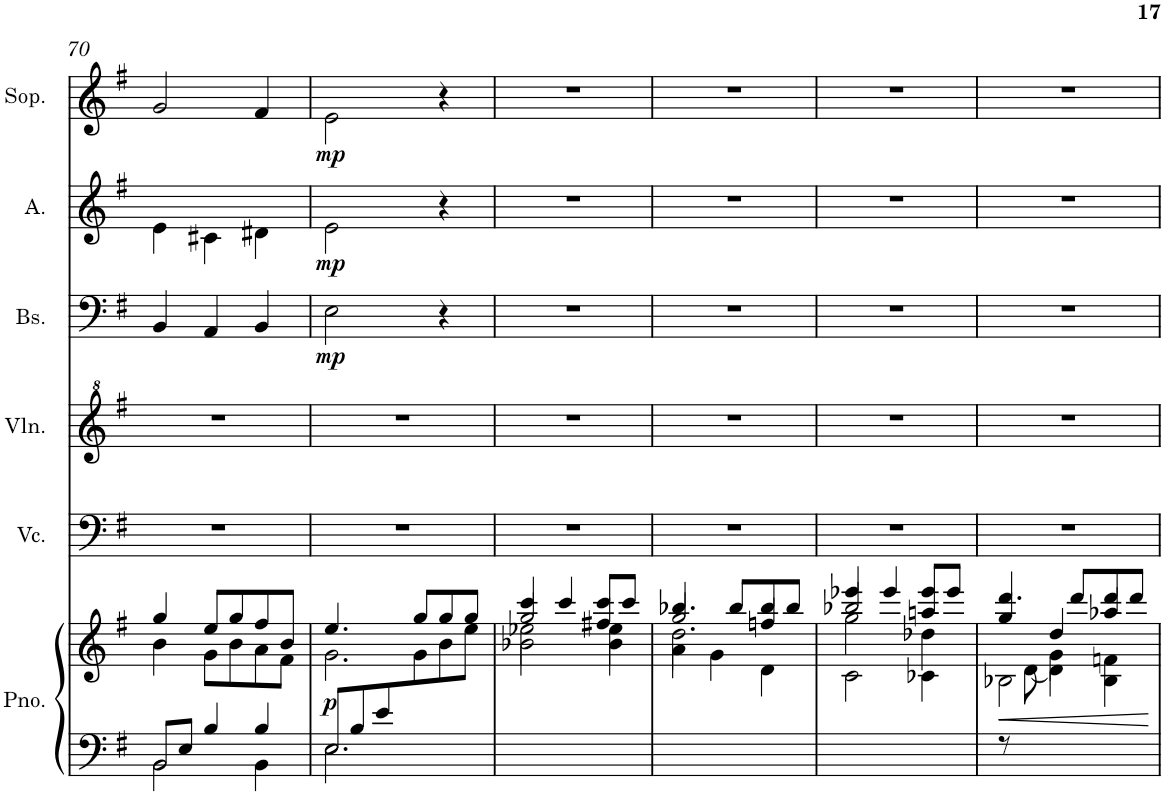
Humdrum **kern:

**kern	**kern	**dynam	**kern	**kern	**kern	**dynam	**kern	**dynam	**kern	**dynam
*part6	*part6	*part6	*part5	*part4	*part3	*part3	*part2	*part2	*part1	*part1
*staff7	*staff6	*staff6/7	*staff5	*staff4	*staff3	*staff3	*staff2	*staff2	*staff1	*staff1
*I"Piano	*	*	*I"Violoncello	*I"Violin	*I"Bas	*	*I"Alt	*	*I"Sopraan	*
*I'Pno.	*	*	*I'Vc.	*I'Vln.	*I'Bs.	*	*I'A.	*	*I'Sop.	*
!!LO:PB:g=z
*clefF4	*clefG2	*	*clefF4	*clefG^2	*clefF4	*	*clefG2	*	*clefG2	*
*k[f#]	*k[f#]	*	*k[f#]	*k[f#]	*k[f#]	*	*k[f#]	*	*k[f#]	*
*M3/4	*M3/4	*	*M3/4	*M3/4	*M3/4	*	*M3/4	*	*M3/4	*
=70	=70	=70	=70	=70	=70	=70	=70	=70	=70	=70
!LO:N:head=open	!	!	!	!	!	!	!	!	!	!
*^	*^	*	*	*	*	*	*	*	*	*
8BB/L	2BB\	4gg/	4b\	.	2.r	2.r	4BB/	.	4e\	.	2g/	.
8E/J	.	.	.	.	.	.	.	.	.	.	.	.
4B/	.	8ee/L	8g\L	.	.	.	4AA/	.	4c#X\	.	.	.
.	.	8gg/	8b\	.	.	.	.	.	.	.	.	.
4B/	4BB\	8ff#/	8a\	.	.	.	4BB/	.	4d#X\	.	4f#/	.
.	.	8b/J	8f#\J	.	.	.	.	.	.	.	.	.
=71	=71	=71	=71	=71	=71	=71	=71	=71	=71	=71	=71	=71
!LO:N:head=open	!	!	!	!LO:DY:b	!	!	!	!LO:DY:b	!	!LO:DY:b	!	!LO:DY:b
*	*	*	*^	*	*	*	*	*	*	*	*	*
8E/L	2.E\	4.ee/	2.g\	4.ryy	p	2.r	2.r	2E\	mp	2e\	mp	2e\	mp
8B/	.	.	.	.	.	.	.	.	.	.	.	.	.
8e/	.	.	.	.	.	.	.	.	.	.	.	.	.
4.ryy	.	8gg/L	.	8g\	.	.	.	.	.	.	.	.	.
.	.	8gg/	.	8b\	.	.	.	4r	.	4r	.	4r	.
.	.	8gg/J	.	8ee\J	.	.	.	.	.	.	.	.	.
*v	*v	*	*	*	*	*	*	*	*	*	*	*	*
=72	=72	=72	=72	=72	=72	=72	=72	=72	=72	=72	=72	=72
*	*	*	*^	*	*	*	*	*	*	*	*	*
2.ryy	4ccc/	2gg/	2ee-X\	2b-X\	.	2.r	2.r	2.r	.	2.r	.	2.r	.
.	4ccc/	.	.	.	.	.	.	.	.	.	.	.	.
.	8ccc/L	4ff#X/	4ee-\	4b-\	.	.	.	.	.	.	.	.	.
.	8ccc/J	.	.	.	.	.	.	.	.	.	.	.	.
=73	=73	=73	=73	=73	=73	=73	=73	=73	=73	=73	=73	=73	=73
2.ryy	4.bb-X/	2gg/	2.dd\	4a\	.	2.r	2.r	2.r	.	2.r	.	2.r	.
.	.	.	.	4g\	.	.	.	.	.	.	.	.	.
.	8bb-/L	.	.	.	.	.	.	.	.	.	.	.	.
.	8bb-/	4ffn/	.	4d\	.	.	.	.	.	.	.	.	.
.	8bb-/J	.	.	.	.	.	.	.	.	.	.	.	.
=74	=74	=74	=74	=74	=74	=74	=74	=74	=74	=74	=74	=74	=74
2.ryy	4eee-X/	2bb-X/	2gg\	2c\	.	2.r	2.r	2.r	.	2.r	.	2.r	.
.	4eee-/	.	.	.	.	.	.	.	.	.	.	.	.
.	8eee-/L	4aan/	4dd-X\	4c-X\	.	.	.	.	.	.	.	.	.
.	8eee-/J	.	.	.	.	.	.	.	.	.	.	.	.
*	*v	*v	*v	*v	*	*	*	*	*	*	*	*	*
=75	=75	=75	=75	=75	=75	=75	=75	=75	=75	=75
!	!	!LO:HP:b	!	!	!	!	!	!	!	!
*	*^	*	*	*	*	*	*	*	*	*
*	*	*^	*	*	*	*	*	*	*	*	*
*	*	*	*^	*	*	*	*	*	*	*	*	*
*	*	*	*	*^	*	*	*	*	*	*	*	*	*
8r	4.ddd/	4gg/	4ryy	2B-X\	8ryy	<	2.r	2.r	2.r	.	2.r	.	2.r	.
8ryy	.	.	.	.	[8d\	.	.	.	.	.	.	.	.	.
2ryy	.	4dd/	4g\	.	4d\]	.	.	.	.	.	.	.	.	.
.	8ddd/L	.	.	.	.	.	.	.	.	.	.	.	.	.
.	8ddd/	4aa-X/	4B-\	4fn\	4ryy	.	.	.	.	.	.	.	.	.
.	8ddd/J	.	.	.	.	.	.	.	.	.	.	.	.	.
*	*v	*v	*v	*v	*v	*	*	*	*	*	*	*	*	*
.	.	[	.	.	.	.	.	.	.	.
=	=	=	=	=	=	=	=	=	=	=
*-	*-	*-	*-	*-	*-	*-	*-	*-	*-	*-
